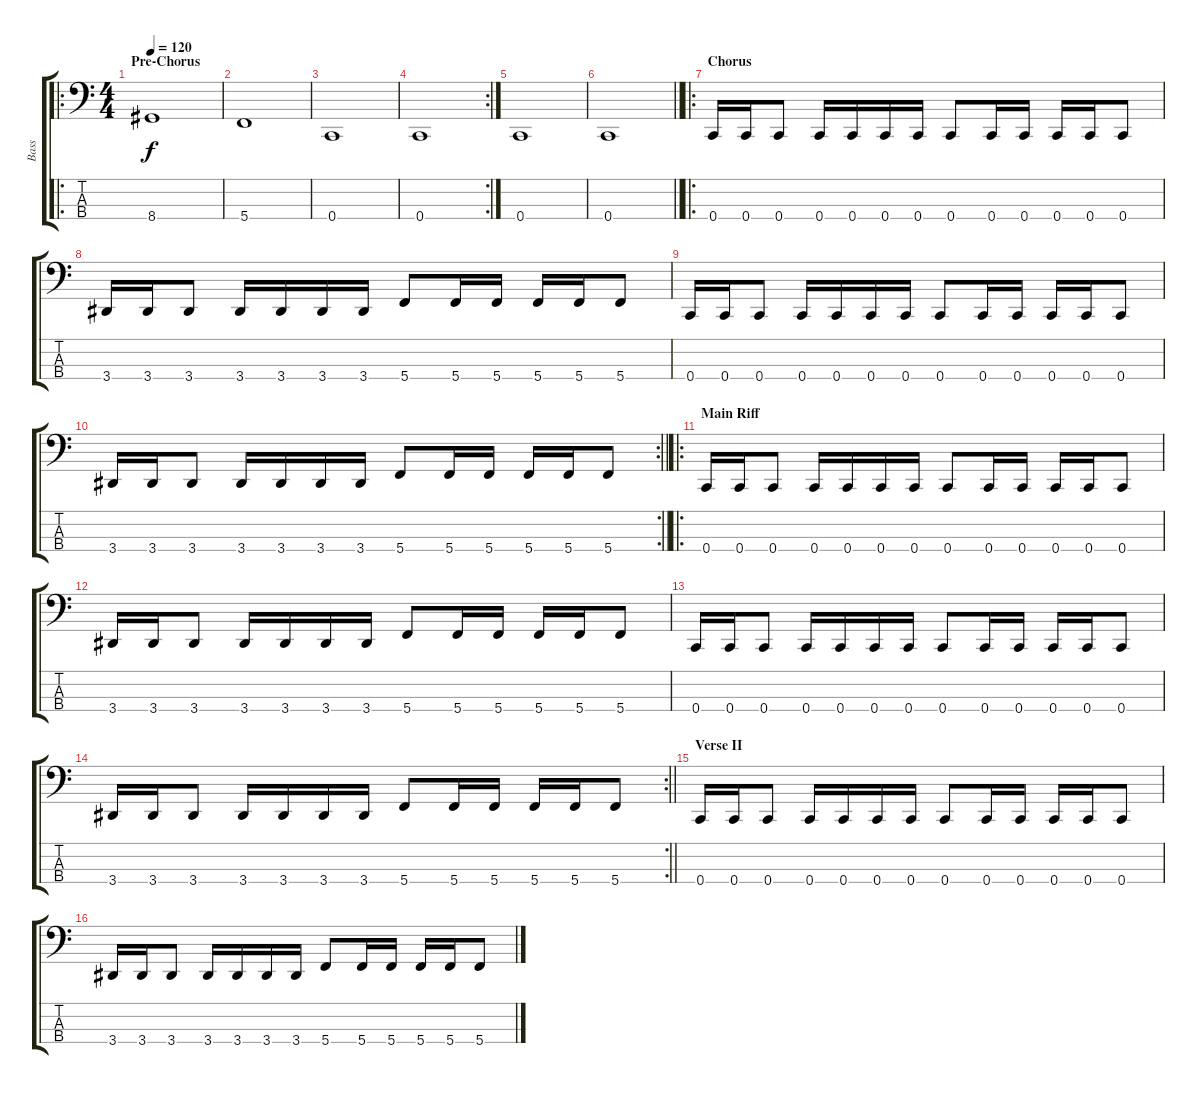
\track ("Bass" "Bass") {instrument electricbasspick}
\staff {score tabs}
\tuning (F2 C2 G1 C1) {hide}
\ro
\ts (4 4)
\section ("" "Pre-Chorus")
\tempo 120
\clef f4
\ks c
8.4.1{dy f} |
5.4.1 |
0.4.1 |
\rc 2
0.4.1 |
0.4.1 |
\barLineRight lightlight
0.4.1 |
\ro
\section ("" "Chorus")
0.4.16{volume 16 instrument acousticguitarsteel} 0.4.16 0.4.8 0.4.16 0.4.16 0.4.16 0.4.16 0.4.8 0.4.16 0.4.16 0.4.16 0.4.16 0.4.8 |
3.4.16 3.4.16 3.4.8 3.4.16 3.4.16 3.4.16 3.4.16 5.4.8 5.4.16 5.4.16 5.4.16 5.4.16 5.4.8 |
0.4.16 0.4.16 0.4.8 0.4.16 0.4.16 0.4.16 0.4.16 0.4.8 0.4.16 0.4.16 0.4.16 0.4.16 0.4.8 |
\rc 2
\barLineRight lightlight
3.4.16 3.4.16 3.4.8 3.4.16 3.4.16 3.4.16 3.4.16 5.4.8 5.4.16 5.4.16 5.4.16 5.4.16 5.4.8 |
\ro
\section ("" "Main Riff")
0.4.16{volume 13 instrument electricbasspick} 0.4.16 0.4.8 0.4.16 0.4.16 0.4.16 0.4.16 0.4.8 0.4.16 0.4.16 0.4.16 0.4.16 0.4.8 |
3.4.16 3.4.16 3.4.8 3.4.16 3.4.16 3.4.16 3.4.16 5.4.8 5.4.16 5.4.16 5.4.16 5.4.16 5.4.8 |
0.4.16 0.4.16 0.4.8 0.4.16 0.4.16 0.4.16 0.4.16 0.4.8 0.4.16 0.4.16 0.4.16 0.4.16 0.4.8 |
\rc 2
\barLineRight lightlight
3.4.16 3.4.16 3.4.8 3.4.16 3.4.16 3.4.16 3.4.16 5.4.8 5.4.16 5.4.16 5.4.16 5.4.16 5.4.8 |
\section ("" "Verse II")
0.4.16 0.4.16 0.4.8 0.4.16 0.4.16 0.4.16 0.4.16 0.4.8 0.4.16 0.4.16 0.4.16 0.4.16 0.4.8 |
3.4.16 3.4.16 3.4.8 3.4.16 3.4.16 3.4.16 3.4.16 5.4.8 5.4.16 5.4.16 5.4.16 5.4.16 5.4.8
